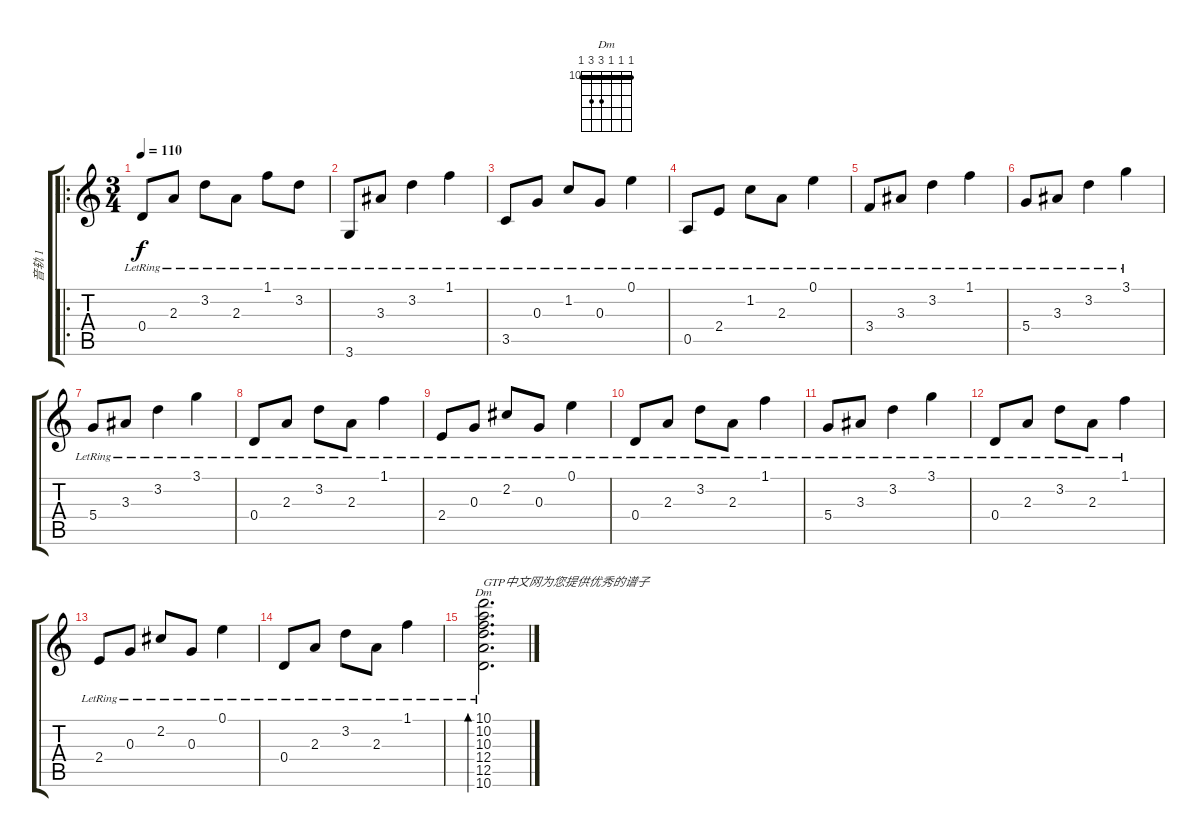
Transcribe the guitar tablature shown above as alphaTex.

\track ("音轨 1" "音轨 1") {instrument acousticguitarsteel}
\staff {score tabs}
\tuning (E4 B3 G3 D3 A2 E2) {hide}
\chord ("Dm" 10 10 10 12 12 10) {firstfret 10 barre 10}
\ro
\ts (3 4)
\tempo 110
\clef g2
\ks c
0.4{lr}.8{dy f} 2.3{lr}.8 3.2{lr}.8 2.3{lr}.8 1.1{lr}.8 3.2{lr}.8 |
3.6{lr}.8 3.3{lr}.8 3.2{lr}.4 1.1{lr}.4 |
3.5{lr}.8 0.3{lr}.8 1.2{lr}.8 0.3{lr}.8 0.1{lr}.4 |
0.5{lr}.8 2.4{lr}.8 1.2{lr}.8 2.3{lr}.8 0.1{lr}.4 |
3.4{lr}.8 3.3{lr}.8 3.2{lr}.4 1.1{lr}.4 |
5.4{lr}.8 3.3{lr}.8 3.2{lr}.4 3.1{lr}.4 |
5.4{lr}.8 3.3{lr}.8 3.2{lr}.4 3.1{lr}.4 |
0.4{lr}.8 2.3{lr}.8 3.2{lr}.8 2.3{lr}.8 1.1{lr}.4 |
2.4{lr}.8 0.3{lr}.8 2.2{lr}.8 0.3{lr}.8 0.1{lr}.4 |
0.4{lr}.8 2.3{lr}.8 3.2{lr}.8 2.3{lr}.8 1.1{lr}.4 |
5.4{lr}.8 3.3{lr}.8 3.2{lr}.4 3.1{lr}.4 |
0.4{lr}.8 2.3{lr}.8 3.2{lr}.8 2.3{lr}.8 1.1{lr}.4 |
2.4{lr}.8 0.3{lr}.8 2.2{lr}.8 0.3{lr}.8 0.1{lr}.4 |
0.4{lr}.8 2.3{lr}.8 3.2{lr}.8 2.3{lr}.8 1.1{lr}.4 |
(10.1{lr} 10.2{lr} 10.3{lr} 12.4{lr} 12.5{lr} 10.6{lr}).2{d bd 480 ch "Dm" txt "GTP中文网为您提供优秀的谱子"}
